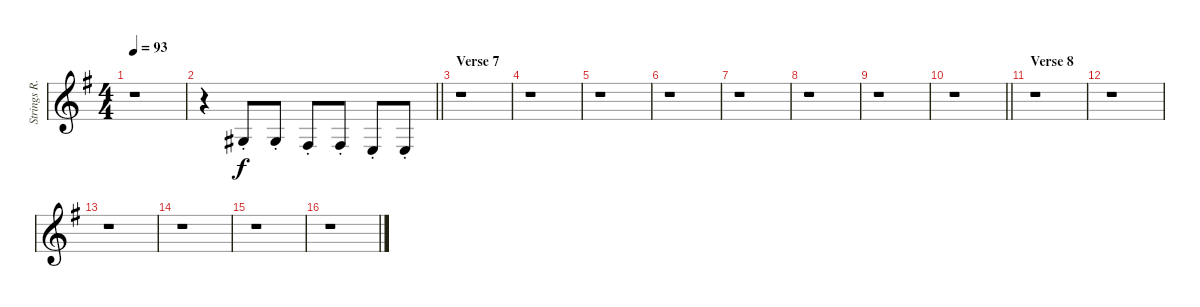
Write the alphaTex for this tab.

\track ("Strings R.H. - Arjen Lucassen" "Strings R.") {instrument stringensemble1}
\staff {score}
\tuning (E5 B4 G4 D4 A3 E3) {hide}
\ts (4 4)
\tempo 93
\clef g2
\ks eminor
r.1{dy f} |
\barLineRight lightlight
r.4 4.6{st}.8 4.6{st}.8 2.6{st}.8 2.6{st}.8 0.6{st}.8 0.6{st}.8 |
\section ("" "Verse 7")
r.1 |
r.1 |
r.1 |
r.1 |
r.1 |
r.1 |
r.1 |
\barLineRight lightlight
r.1 |
\section ("" "Verse 8")
r.1 |
r.1 |
r.1 |
r.1 |
r.1 |
r.1
